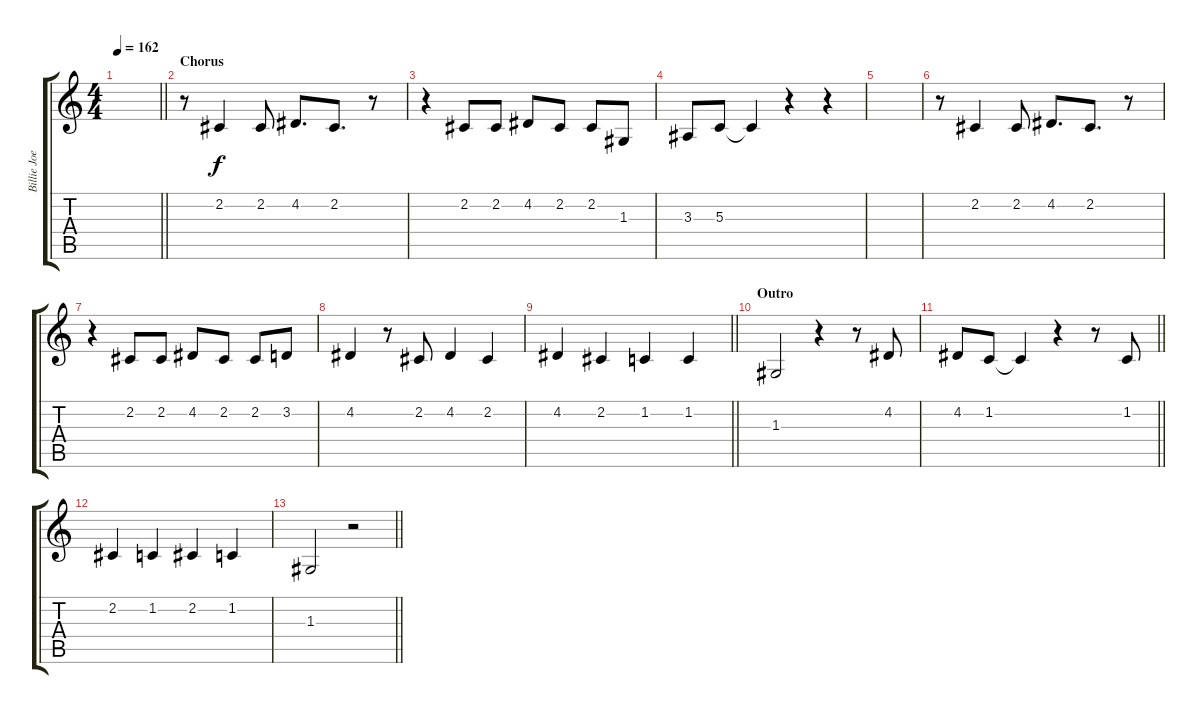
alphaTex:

\track ("Billie Joe Armstrong - Vocals" "Billie Joe") {instrument altosax}
\staff {score tabs}
\tuning (E4 B3 G3 D3 A2 E2) {hide}
\ts (4 4)
\tempo 162
\clef g2
\barLineRight lightlight
\ks c
|
\section ("" "Chorus")
r.8 2.2.4 2.2.8 4.2.8{d} 2.2.8{d} r.8 |
r.4 2.2.8 2.2.8 4.2.8 2.2.8 2.2.8 1.3.8 |
3.3.8 5.3.8 5.3{t}.4 r.4 r.4 |
|
r.8 2.2.4 2.2.8 4.2.8{d} 2.2.8{d} r.8 |
r.4 2.2.8 2.2.8 4.2.8 2.2.8 2.2.8 3.2.8 |
4.2.4 r.8 2.2.8 4.2.4 2.2.4 |
\barLineRight lightlight
4.2.4 2.2.4 1.2.4 1.2.4 |
\section ("" "Outro")
1.3.2 r.4 r.8 4.2.8 |
\barLineRight lightlight
4.2.8 1.2.8 1.2{t}.4 r.4 r.8 1.2.8 |
2.2.4 1.2.4 2.2.4 1.2.4 |
\barLineRight lightlight
1.3.2 r.2
